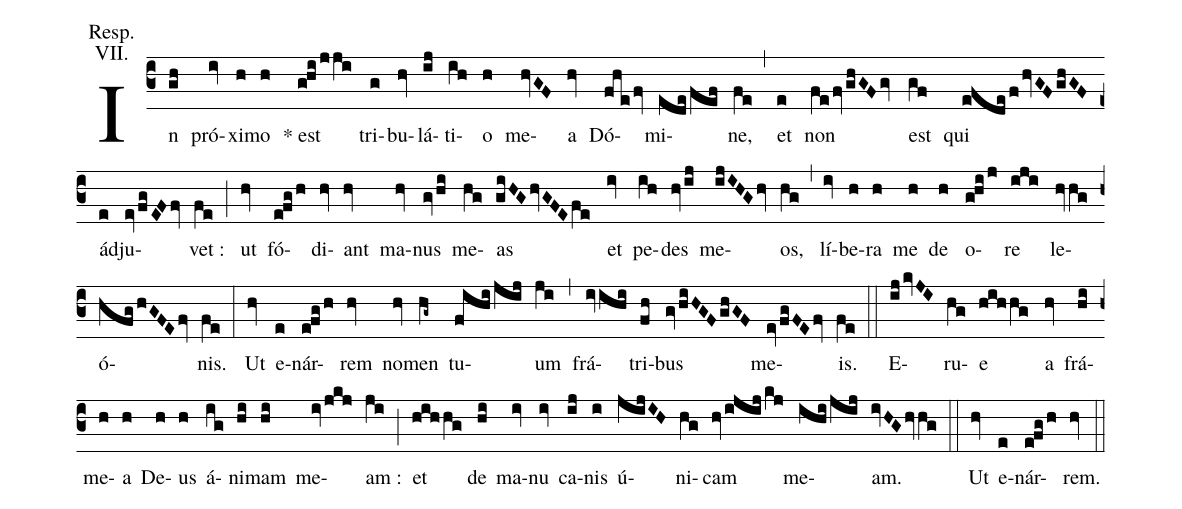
annotation: Resp.;
annotation: VII.;
%%
(c3) In(gh) pró(iv)xi(h)mo(h) * est(ghijji) tri(g)bu(hv)lá(ij)ti(ih)o(h) me(hvGF)a(hv) Dó(fhefv)mi(edefef)ne,(fe) (,)
et(e) non(fefvghGFgv) est(gf) qui(efdefhvGFghGF) ád(e)ju(evfgEFfv)vet :(fe) (;)
ut(hv) fó(efgh)di(hv)ant(hv) ma(hv)nus(gvhi) me(hg)as(giHGhvGFEfe) et(iv) pe(ih)des(hvij) me(ijIHGhv)os,(hg) (,)
lí(iv)be(h)ra(h) me(h) de(h) o(ghij)re(iji) le(hvhg)ó(hfghGFEfv)nis.(fe) (:)
Ut(hv) e(e)nár(efgh)rem(hv) no(hv)men(hg~) tu(fihijij)um(ji) (,)
frá(ivihi)tri(fh)bus(gvhiHGFghGF) me(evfgFEfv)is.(fe) (::)
E(ijkvJI)ru(hg)e(hihhg) a(hv) frá(hi)me(h)a(h) De(h)us(h) á(ig)ni(hi)mam(hi) me(ivjkj)am :(ji) (;)
et(hihhg) de(hi) ma(iv)nu(iv) ca(ij)nis(i) ú(jijIH)ni(hg)cam(hvijijkj) me(ihijij)am.(ivHGhvhg) (::)
Ut(hv) e(e)nár(efgh)rem.(hv) (::)
